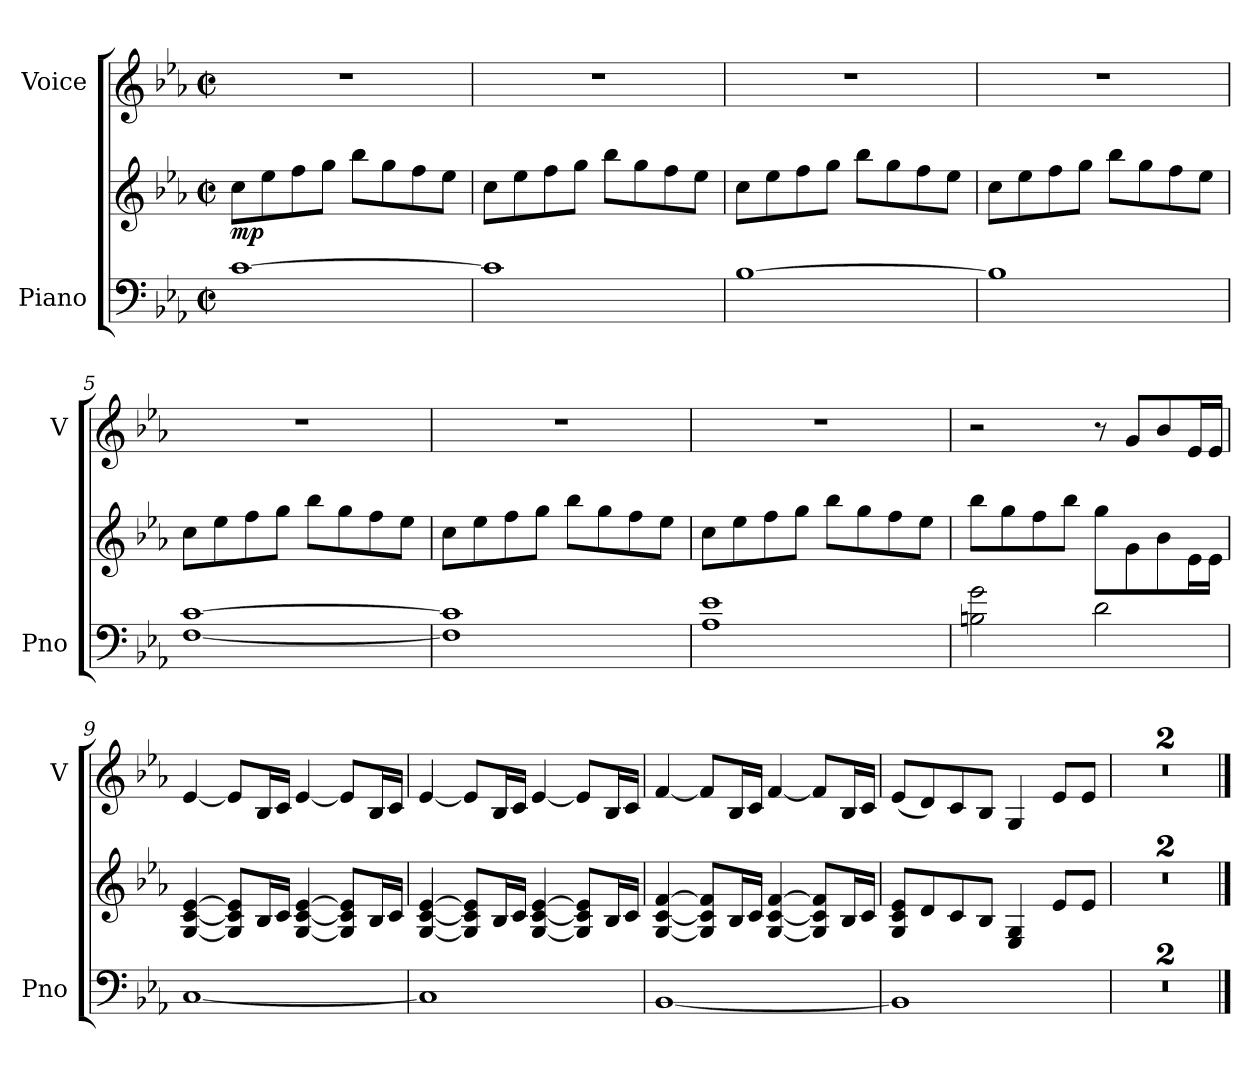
**kern	**kern	**dynam	**kern
*part2	*part2	*part2	*part1
*staff3	*staff2	*staff2/3	*staff1
*I"Piano	*	*	*I"Voice
*I'Pno	*	*	*I'V
*clefF4	*clefG2	*	*clefG2
*k[b-e-a-]	*k[b-e-a-]	*	*k[b-e-a-]
*M2/2	*M2/2	*	*M2/2
*met(c|)	*met(c|)	*	*met(c|)
=1	=1	=1	=1
!	!	!LO:DY:b	!
[1c	8cc\L	mp	1r
.	8ee-\	.	.
.	8ff\	.	.
.	8gg\J	.	.
.	8bb-\L	.	.
.	8gg\	.	.
.	8ff\	.	.
.	8ee-\J	.	.
=2	=2	=2	=2
1c]	8cc\L	.	1r
.	8ee-\	.	.
.	8ff\	.	.
.	8gg\J	.	.
.	8bb-\L	.	.
.	8gg\	.	.
.	8ff\	.	.
.	8ee-\J	.	.
=3	=3	=3	=3
[1B-	8cc\L	.	1r
.	8ee-\	.	.
.	8ff\	.	.
.	8gg\J	.	.
.	8bb-\L	.	.
.	8gg\	.	.
.	8ff\	.	.
.	8ee-\J	.	.
=4	=4	=4	=4
1B-]	8cc\L	.	1r
.	8ee-\	.	.
.	8ff\	.	.
.	8gg\J	.	.
.	8bb-\L	.	.
.	8gg\	.	.
.	8ff\	.	.
.	8ee-\J	.	.
=5	=5	=5	=5
[1F [1c	8cc\L	.	1r
.	8ee-\	.	.
.	8ff\	.	.
.	8gg\J	.	.
.	8bb-\L	.	.
.	8gg\	.	.
.	8ff\	.	.
.	8ee-\J	.	.
!!LO:LB:g=z
=6	=6	=6	=6
1F] 1c]	8cc\L	.	1r
.	8ee-\	.	.
.	8ff\	.	.
.	8gg\J	.	.
.	8bb-\L	.	.
.	8gg\	.	.
.	8ff\	.	.
.	8ee-\J	.	.
=7	=7	=7	=7
*^	*	*	*
1e-	1A-	8cc\L	.	1r
.	.	8ee-\	.	.
.	.	8ff\	.	.
.	.	8gg\J	.	.
.	.	8bb-\L	.	.
.	.	8gg\	.	.
.	.	8ff\	.	.
.	.	8ee-\J	.	.
*v	*v	*	*	*
=8	=8	=8	=8
2Bn\ 2g\	8bb-\L	.	2r
.	8gg\	.	.
.	8ff\	.	.
.	8bb-\J	.	.
2d\	8gg\L	.	8r
.	8g\	.	8g/L
.	8b-\	.	8b-/
.	16e-\L	.	16e-/L
.	16e-\JJ	.	16e-/JJ
=9	=9	=9	=9
[1C	[4G/ [4c/ [4e-/	.	[4e-/
.	8G/] 8c/] 8e-/]L	.	8e-/L]
.	16B-/L	.	16B-/L
.	16c/JJ	.	16c/JJ
.	[4G/ [4c/ [4e-/	.	[4e-/
.	8G/] 8c/] 8e-/]L	.	8e-/L]
.	16B-/L	.	16B-/L
.	16c/JJ	.	16c/JJ
=10	=10	=10	=10
1C]	[4G/ [4c/ [4e-/	.	[4e-/
.	8G/] 8c/] 8e-/]L	.	8e-/L]
.	16B-/L	.	16B-/L
.	16c/JJ	.	16c/JJ
.	[4G/ [4c/ [4e-/	.	[4e-/
.	8G/] 8c/] 8e-/]L	.	8e-/L]
.	16B-/L	.	16B-/L
.	16c/JJ	.	16c/JJ
!!LO:LB:g=z
=11	=11	=11	=11
[1BB-	[4G/ [4c/ [4f/	.	[4f/
.	8G/] 8c/] 8f/]L	.	8f/L]
.	16B-/L	.	16B-/L
.	16c/JJ	.	16c/JJ
.	[4G/ [4c/ [4f/	.	[4f/
.	8G/] 8c/] 8f/]L	.	8f/L]
.	16B-/L	.	16B-/L
.	16c/JJ	.	16c/JJ
=12	=12	=12	=12
1BB-]	8G/ 8c/ 8e-/L	.	(8e-/L
.	8d/	.	8d/)
.	8c/	.	8c/
.	8B-/J	.	8B-/J
.	4E-/ 4G/	.	4G/
.	8e-/L	.	8e-/L
.	8e-/J	.	8e-/J
=13	=13	=13	=13
1r	1r	.	1r
=14	=14	=14	=14
1r	1r	.	1r
==	==	==	==
*-	*-	*-	*-
